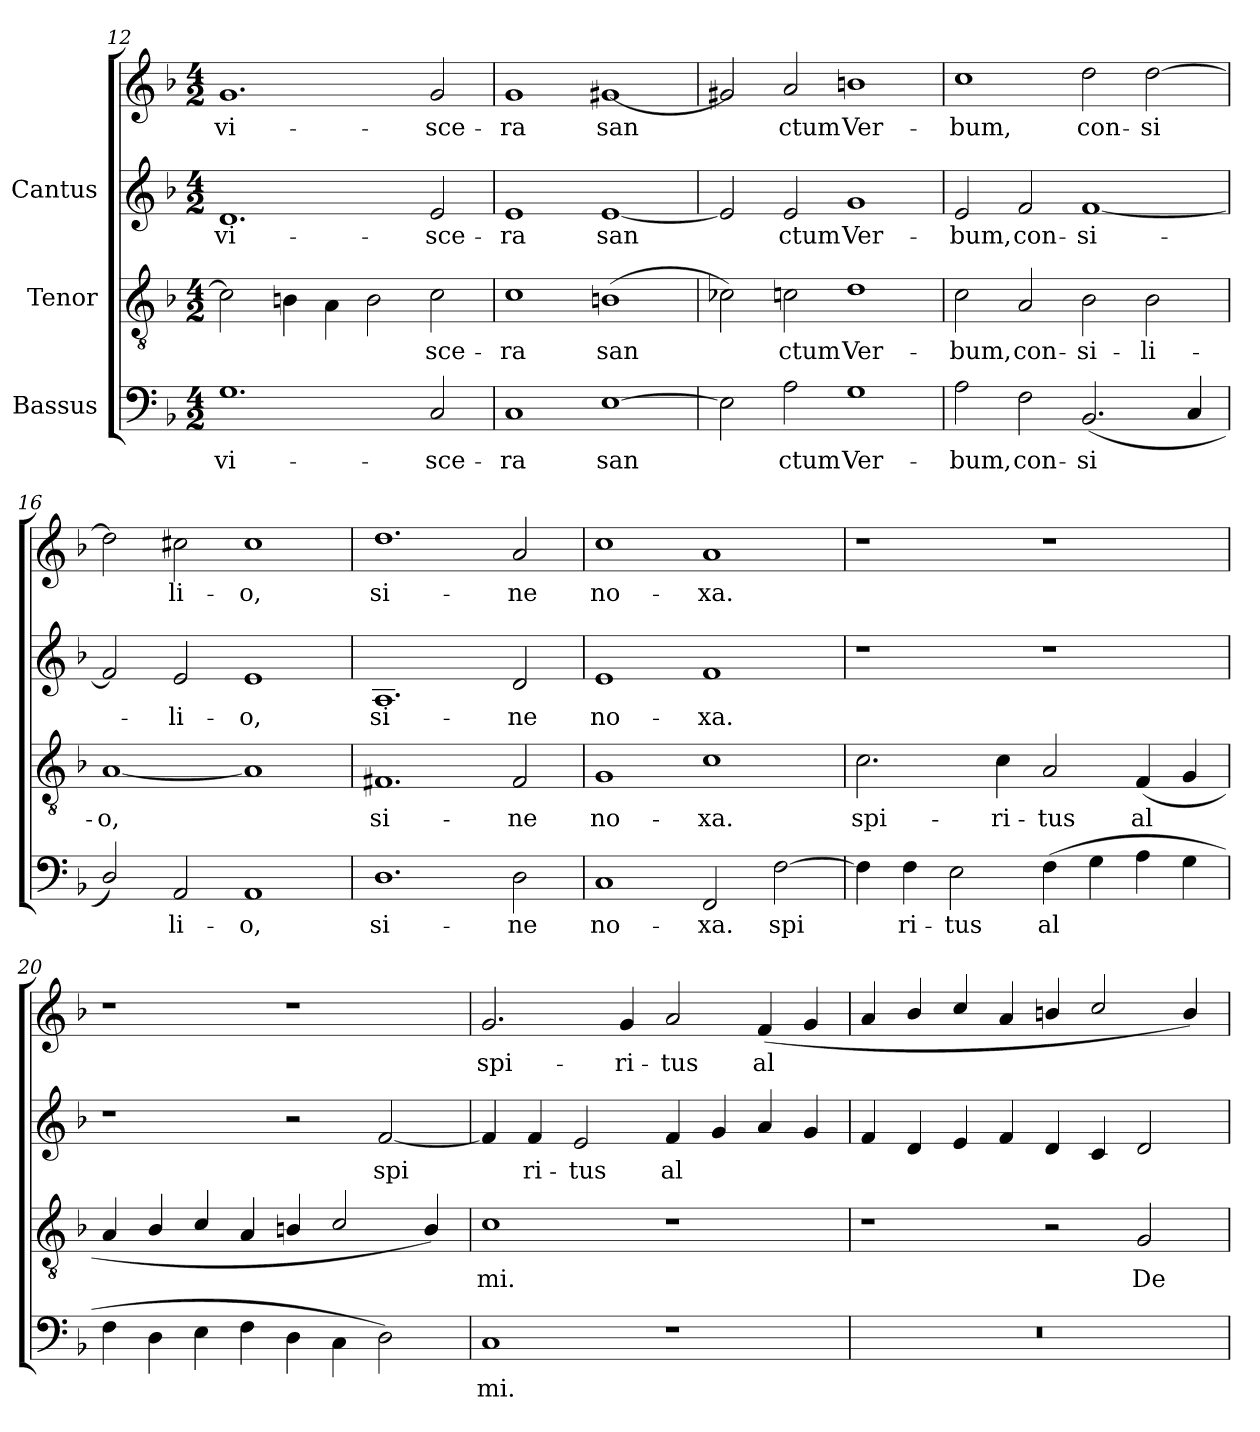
**kern	**text	**kern	**text	**kern	**text	**kern	**text
*part3	*part3	*part2	*part2	*part1	*part1	*part1	*part1
*staff4	*staff4	*staff3	*staff3	*staff2	*staff2	*staff1	*staff1
*I"Bassus	*	*I"Tenor	*	*I"Cantus	*	*	*
*clefF4	*	*clefGv2	*	*clefG2	*	*clefG2	*
*k[b-]	*	*k[b-]	*	*k[b-]	*	*k[b-]	*
*F:	*	*F:	*	*F:	*	*F:	*
*M4/2	*	*M4/2	*	*M4/2	*	*M4/2	*
=12	=12	=12	=12	=12	=12	=12	=12
!	!LO:LY:b:cj	!	!LO:LY:b:cj	!	!LO:LY:b:cj	!	!LO:LY:b:cj
1.G	vi-	2c\]	-	1.d	-vi-	1.g	vi-
!	!	!	!LO:LY:b:cj	!	!	!	!
.	.	4Bn\	.	.	.	.	.
!	!	!	!LO:LY:b:cj	!	!	!	!
.	.	4A\	.	.	.	.	.
!	!	!	!LO:LY:b:cj	!	!	!	!
.	.	2B\	.	.	.	.	.
!	!LO:LY:b:cj	!	!LO:LY:b:cj	!	!LO:LY:b:cj	!	!LO:LY:b:cj
2C/	-sce-	2c\	sce-	2e/	-sce-	2g/	-sce-
=13	=13	=13	=13	=13	=13	=13	=13
!	!LO:LY:b:cj	!	!LO:LY:b:cj	!	!LO:LY:b:cj	!	!LO:LY:b:cj
1C	-ra	1c	-ra	1e	-ra	1g	-ra
!	!LO:LY:b:cj	!	!LO:LY:b:cj	!	!LO:LY:b:cj	!	!LO:LY:b:cj
[>1E	san-	[>1Bn	san-	[<1e	san-	[<1g#X	san-
!!LO:PB:g=z
=14	=14	=14	=14	=14	=14	=14	=14
!	!LO:LY:b:cj	!	!LO:LY:b:cj	!	!LO:LY:b:cj	!	!LO:LY:b:cj
2E\]	-	2c-X\]	-	2e/]	-	2g#X/]	-
!	!LO:LY:b:cj	!	!LO:LY:b:cj	!	!LO:LY:b:cj	!	!LO:LY:b:cj
2A\	ctum	2cn\	ctum	2e/	ctum	2a/	ctum
!	!LO:LY:b:cj	!	!LO:LY:b:cj	!	!LO:LY:b:cj	!	!LO:LY:b:cj
1G	Ver-	1d	Ver-	1g	Ver-	1bn	Ver-
=15	=15	=15	=15	=15	=15	=15	=15
!	!LO:LY:b:cj	!	!LO:LY:b:cj	!	!LO:LY:b:cj	!	!LO:LY:b:cj
2A\	-bum,	2c\	-bum,	2e/	-bum,	1cc	-bum,
!	!LO:LY:b:cj	!	!LO:LY:b:cj	!	!LO:LY:b:cj	!	!
2F\	con-	2A/	con-	2f/	con-	.	.
!	!LO:LY:b:cj	!	!LO:LY:b:cj	!	!LO:LY:b:cj	!	!LO:LY:b:cj
(<2.BB-/	-si-	2B-\	-si-	[<1f	-si-	2dd\	con-
!	!	!	!LO:LY:b:cj	!	!	!	!LO:LY:b:cj
.	.	2B-\	-li-	.	.	[>2dd\	-si-
!	!LO:LY:b:cj	!	!	!	!	!	!
4C/	--	.	.	.	.	.	.
=16	=16	=16	=16	=16	=16	=16	=16
!	!LO:LY:b:cj	!	!LO:LY:b:cj	!	!LO:LY:b:cj	!	!LO:LY:b:cj
2D/)	-	[<1A	-o,	2f/]	.	2dd\]	-
!	!LO:LY:b:cj	!	!	!	!LO:LY:b:cj	!	!LO:LY:b:cj
2AA/	li-	.	.	2e/	li-	2cc#X\	li-
!	!LO:LY:b:cj	!	!LO:LY:b:cj	!	!LO:LY:b:cj	!	!LO:LY:b:cj
1AA	-o,	1A]	.	1e	-o,	1cc#	-o,
=17	=17	=17	=17	=17	=17	=17	=17
!	!LO:LY:b:cj	!	!LO:LY:b:cj	!	!LO:LY:b:cj	!	!LO:LY:b:cj
1.D	si-	1.F#X	si-	1.A	si-	1.dd	si-
!	!LO:LY:b:cj	!	!LO:LY:b:cj	!	!LO:LY:b:cj	!	!LO:LY:b:cj
2D\	-ne	2F#/	-ne	2d/	-ne	2a/	-ne
=18	=18	=18	=18	=18	=18	=18	=18
!	!LO:LY:b:cj	!	!LO:LY:b:cj	!	!LO:LY:b:cj	!	!LO:LY:b:cj
1C	no-	1G	no-	1e	no-	1cc	no-
!	!LO:LY:b:cj	!	!LO:LY:b:cj	!	!LO:LY:b:cj	!	!LO:LY:b:cj
2FF/	-xa.	1c	-xa.	1f	-xa.	1a	-xa.
!	!LO:LY:b:cj	!	!	!	!	!	!
[>2F\	spi-	.	.	.	.	.	.
!!LO:LB:g=z
=19	=19	=19	=19	=19	=19	=19	=19
!	!LO:LY:b:cj	!	!LO:LY:b:cj	!	!	!	!
4F\]	-	2.c\	spi-	1r	.	1r	.
!	!LO:LY:b:cj	!	!	!	!	!	!
4F\	ri-	.	.	.	.	.	.
!	!LO:LY:b:cj	!	!	!	!	!	!
2E\	-tus	.	.	.	.	.	.
!	!	!	!LO:LY:b:cj	!	!	!	!
.	.	4c\	-ri-	.	.	.	.
!	!LO:LY:b:cj	!	!LO:LY:b:cj	!	!	!	!
(>4F\	al-	2A/	-tus	1r	.	1r	.
!	!LO:LY:b:cj	!	!	!	!	!	!
4G\	--	.	.	.	.	.	.
!	!LO:LY:b:cj	!	!LO:LY:b:cj	!	!	!	!
4A\	--	(<4F/	al-	.	.	.	.
!	!LO:LY:b:cj	!	!LO:LY:b:cj	!	!	!	!
4G\	--	4G/	--	.	.	.	.
=20	=20	=20	=20	=20	=20	=20	=20
4F\	.	4A/	.	1r	.	1r	.
4D\	.	4B-/	.	.	.	.	.
4E\	.	4c/	.	.	.	.	.
4F\	.	4A/	.	.	.	.	.
4D\	.	4Bn/	.	2r	.	1r	.
4C\	.	2c/	.	.	.	.	.
!	!	!	!	!	!LO:LY:b:cj	!	!
2D\)	.	.	.	[<2f/	spi-	.	.
.	.	4B/)	.	.	.	.	.
=21	=21	=21	=21	=21	=21	=21	=21
!	!LO:LY:b:cj	!	!LO:LY:b:cj	!	!LO:LY:b:cj	!	!LO:LY:b:cj
1C	-mi.	1c	-mi.	4f/]	-	2.g/	-spi-
!	!	!	!	!	!LO:LY:b:cj	!	!
.	.	.	.	4f/	ri-	.	.
!	!	!	!	!	!LO:LY:b:cj	!	!
.	.	.	.	2e/	-tus	.	.
!	!	!	!	!	!	!	!LO:LY:b:cj
.	.	.	.	.	.	4g/	-ri-
!	!	!	!	!	!LO:LY:b:cj	!	!LO:LY:b:cj
1r	.	1r	.	4f/	al-	2a/	-tus
!	!	!	!	!	!LO:LY:b:cj	!	!
.	.	.	.	4g/	--	.	.
!	!	!	!	!	!LO:LY:b:cj	!	!LO:LY:b:cj
.	.	.	.	4a/	--	(<4f/	al-
!	!	!	!	!	!LO:LY:b:cj	!	!LO:LY:b:cj
.	.	.	.	4g/	--	4g/	--
!!LO:LB:g=z
=22	=22	=22	=22	=22	=22	=22	=22
0r	.	1r	.	4f/	.	4a/	.
.	.	.	.	4d/	.	4b-/	.
.	.	.	.	4e/	.	4cc/	.
.	.	.	.	4f/	.	4a/	.
.	.	2r	.	4d/	.	4bn/	.
.	.	.	.	4c/	.	2cc/	.
!	!	!	!LO:LY:b:cj	!	!	!	!
.	.	2G/	De-	2d/	.	.	.
.	.	.	.	.	.	4b/)	.
=	=	=	=	=	=	=	=
*-	*-	*-	*-	*-	*-	*-	*-
